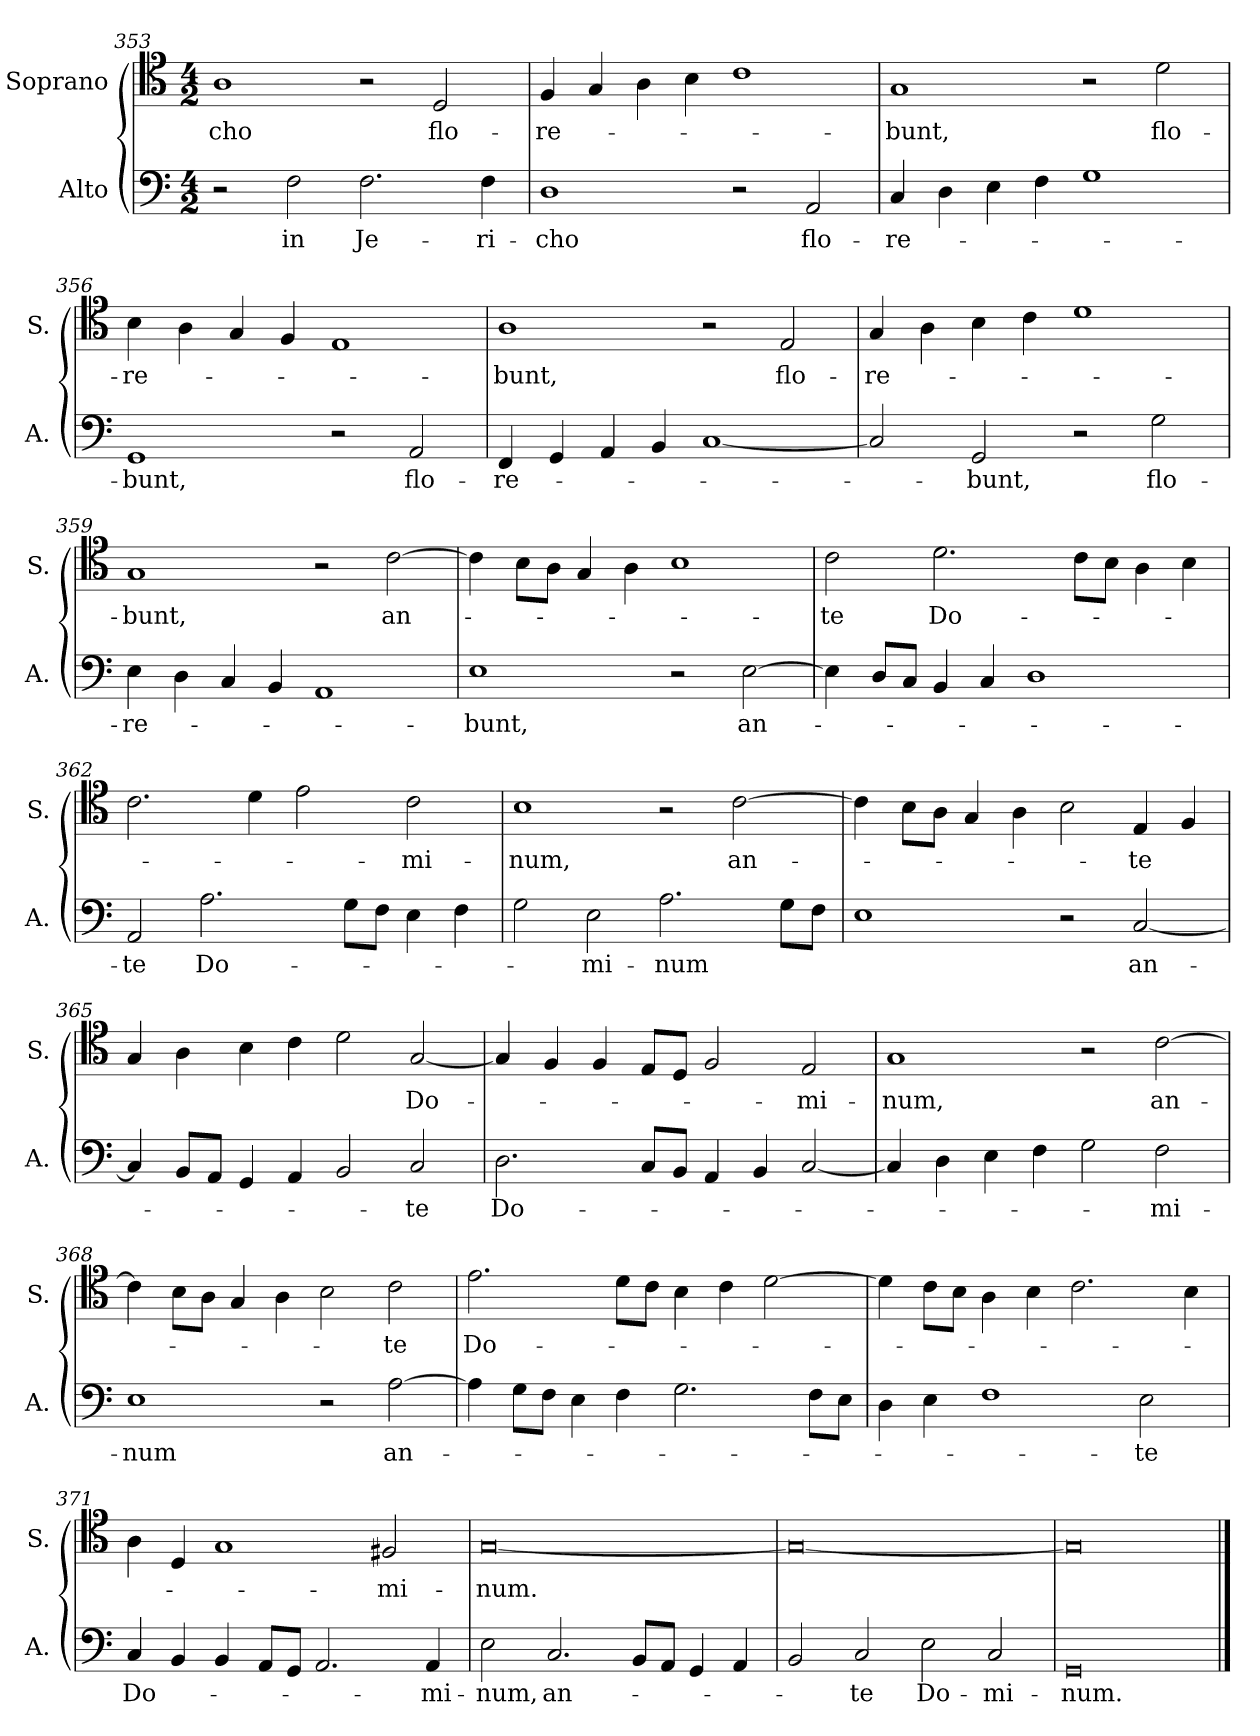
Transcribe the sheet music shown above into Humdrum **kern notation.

**kern	**text	**kern	**text
*part2	*part2	*part1	*part1
*staff2	*staff2	*staff1	*staff1
*I"Alto	*	*I"Soprano	*
*I'A.	*	*I'S.	*
*clefF4	*	*clefC4	*
*k[]	*	*k[]	*
*M4/2	*	*M4/2	*
=353	=353	=353	=353
!	!	!	!LO:LY:b
2r	.	1A	-cho
!	!LO:LY:b	!	!
2F\	in	.	.
!	!LO:LY:b	!	!
2.F\	Je-	2r	.
!	!	!	!LO:LY:b
.	.	2D/	flo-
!	!LO:LY:b	!	!
4F\	-ri-	.	.
=354	=354	=354	=354
!	!LO:LY:b	!	!LO:LY:b
1D	-cho	4F/	-re-
.	.	4G/	.
.	.	4A\	.
.	.	4B\	.
2r	.	1c	.
!	!LO:LY:b	!	!
2AA/	flo-	.	.
!!LO:LB:g=z
=355	=355	=355	=355
!	!LO:LY:b	!	!LO:LY:b
4C/	-re-	1G	-bunt,
4D\	.	.	.
4E\	.	.	.
4F\	.	.	.
1G	.	2r	.
!	!	!	!LO:LY:b
.	.	2d\	flo-
=356	=356	=356	=356
!	!LO:LY:b	!	!LO:LY:b
1GG	-bunt,	4B\	-re-
.	.	4A\	.
.	.	4G/	.
.	.	4F/	.
2r	.	1E	.
!	!LO:LY:b	!	!
2AA/	flo-	.	.
=357	=357	=357	=357
!	!LO:LY:b	!	!LO:LY:b
4FF/	-re-	1A	-bunt,
4GG/	.	.	.
4AA/	.	.	.
4BB/	.	.	.
[1C	.	2r	.
!	!	!	!LO:LY:b
.	.	2E/	flo-
=358	=358	=358	=358
!	!	!	!LO:LY:b
2C/]	.	4G/	-re-
.	.	4A\	.
!	!LO:LY:b	!	!
2GG/	-bunt,	4B\	.
.	.	4c\	.
2r	.	1d	.
!	!LO:LY:b	!	!
2G\	flo-	.	.
=359	=359	=359	=359
!	!LO:LY:b	!	!LO:LY:b
4E\	-re-	1G	-bunt,
4D\	.	.	.
4C/	.	.	.
4BB/	.	.	.
1AA	.	2r	.
!	!	!	!LO:LY:b
.	.	[2c\	an-
=360	=360	=360	=360
!	!LO:LY:b	!	!
1E	-bunt,	4c\]	.
.	.	8B\L	.
.	.	8A\J	.
.	.	4G/	.
.	.	4A\	.
2r	.	1B	.
!	!LO:LY:b	!	!
[2E\	an-	.	.
!!LO:LB:g=z
=361	=361	=361	=361
!	!	!	!LO:LY:b
4E\]	.	2c\	-te
8D/L	.	.	.
8C/J	.	.	.
!	!	!	!LO:LY:b
4BB/	.	2.d\	Do-
4C/	.	.	.
1D	.	.	.
.	.	8c\L	.
.	.	8B\J	.
.	.	4A\	.
.	.	4B\	.
=362	=362	=362	=362
!	!LO:LY:b	!	!
2AA/	-te	2.c\	.
!	!LO:LY:b	!	!
2.A\	Do-	.	.
.	.	4d\	.
.	.	2e\	.
8G\L	.	.	.
8F\J	.	.	.
!	!	!	!LO:LY:b
4E\	.	2c\	-mi-
4F\	.	.	.
=363	=363	=363	=363
!	!	!	!LO:LY:b
2G\	.	1B	-num,
!	!LO:LY:b	!	!
2E\	-mi-	.	.
!	!LO:LY:b	!	!
2.A\	-num	2r	.
!	!	!	!LO:LY:b
.	.	[2c\	an-
8G\L	.	.	.
8F\J	.	.	.
=364	=364	=364	=364
1E	.	4c\]	.
.	.	8B\L	.
.	.	8A\J	.
.	.	4G/	.
.	.	4A\	.
2r	.	2B\	.
!	!LO:LY:b	!	!LO:LY:b
[2C/	an-	4E/	-te
.	.	4F/	.
=365	=365	=365	=365
4C/]	.	4G/	.
8BB/L	.	4A\	.
8AA/J	.	.	.
4GG/	.	4B\	.
4AA/	.	4c\	.
2BB/	.	2d\	.
!	!LO:LY:b	!	!LO:LY:b
2C/	-te	[2G/	Do-
!!LO:LB:g=z
=366	=366	=366	=366
!	!LO:LY:b	!	!
2.D\	Do-	4G/]	.
.	.	4F/	.
.	.	4F/	.
8C/L	.	8E/L	.
8BB/J	.	8D/J	.
4AA/	.	2F/	.
4BB/	.	.	.
!	!	!	!LO:LY:b
[2C/	.	2E/	-mi-
!!LO:PB:g=z
=367	=367	=367	=367
!	!	!	!LO:LY:b
4C/]	.	1G	-num,
4D\	.	.	.
4E\	.	.	.
4F\	.	.	.
2G\	.	2r	.
!	!LO:LY:b	!	!LO:LY:b
2F\	-mi-	[2c\	an-
=368	=368	=368	=368
!	!LO:LY:b	!	!
1E	-num	4c\]	.
.	.	8B\L	.
.	.	8A\J	.
.	.	4G/	.
.	.	4A\	.
2r	.	2B\	.
!	!LO:LY:b	!	!LO:LY:b
[2A\	an-	2c\	-te
=369	=369	=369	=369
!	!	!	!LO:LY:b
4A\]	.	2.e\	Do-
8G\L	.	.	.
8F\J	.	.	.
4E\	.	.	.
4F\	.	8d\L	.
.	.	8c\J	.
2.G\	.	4B\	.
.	.	4c\	.
.	.	[2d\	.
8F\L	.	.	.
8E\J	.	.	.
=370	=370	=370	=370
4D\	.	4d\]	.
4E\	.	8c\L	.
.	.	8B\J	.
1F	.	4A\	.
.	.	4B\	.
.	.	2.c\	.
!	!LO:LY:b	!	!
2E\	-te	.	.
.	.	4B\	.
=371	=371	=371	=371
!	!LO:LY:b	!	!
4C/	Do-	4A\	.
4BB/	.	4D/	.
4BB/	.	1G	.
8AA/L	.	.	.
8GG/J	.	.	.
2.AA/	.	.	.
!	!	!	!LO:LY:b
.	.	2F#X/	-mi-
!	!LO:LY:b	!	!
4AA/	-mi-	.	.
!!LO:LB:g=z
=372	=372	=372	=372
!	!LO:LY:b	!	!LO:LY:b
2E\	-num,	[0G	-num.
!	!LO:LY:b	!	!
2.C/	an-	.	.
8BB/L	.	.	.
8AA/J	.	.	.
4GG/	.	.	.
4AA/	.	.	.
!!LO:LB:g=z
=373	=373	=373	=373
2BB/	.	0G_	.
!	!LO:LY:b	!	!
2C/	-te	.	.
!	!LO:LY:b	!	!
2E\	Do-	.	.
!	!LO:LY:b	!	!
2C/	-mi-	.	.
=374	=374	=374	=374
!	!LO:LY:b	!	!
0GG	-num.	0G]	.
==	==	==	==
*-	*-	*-	*-
